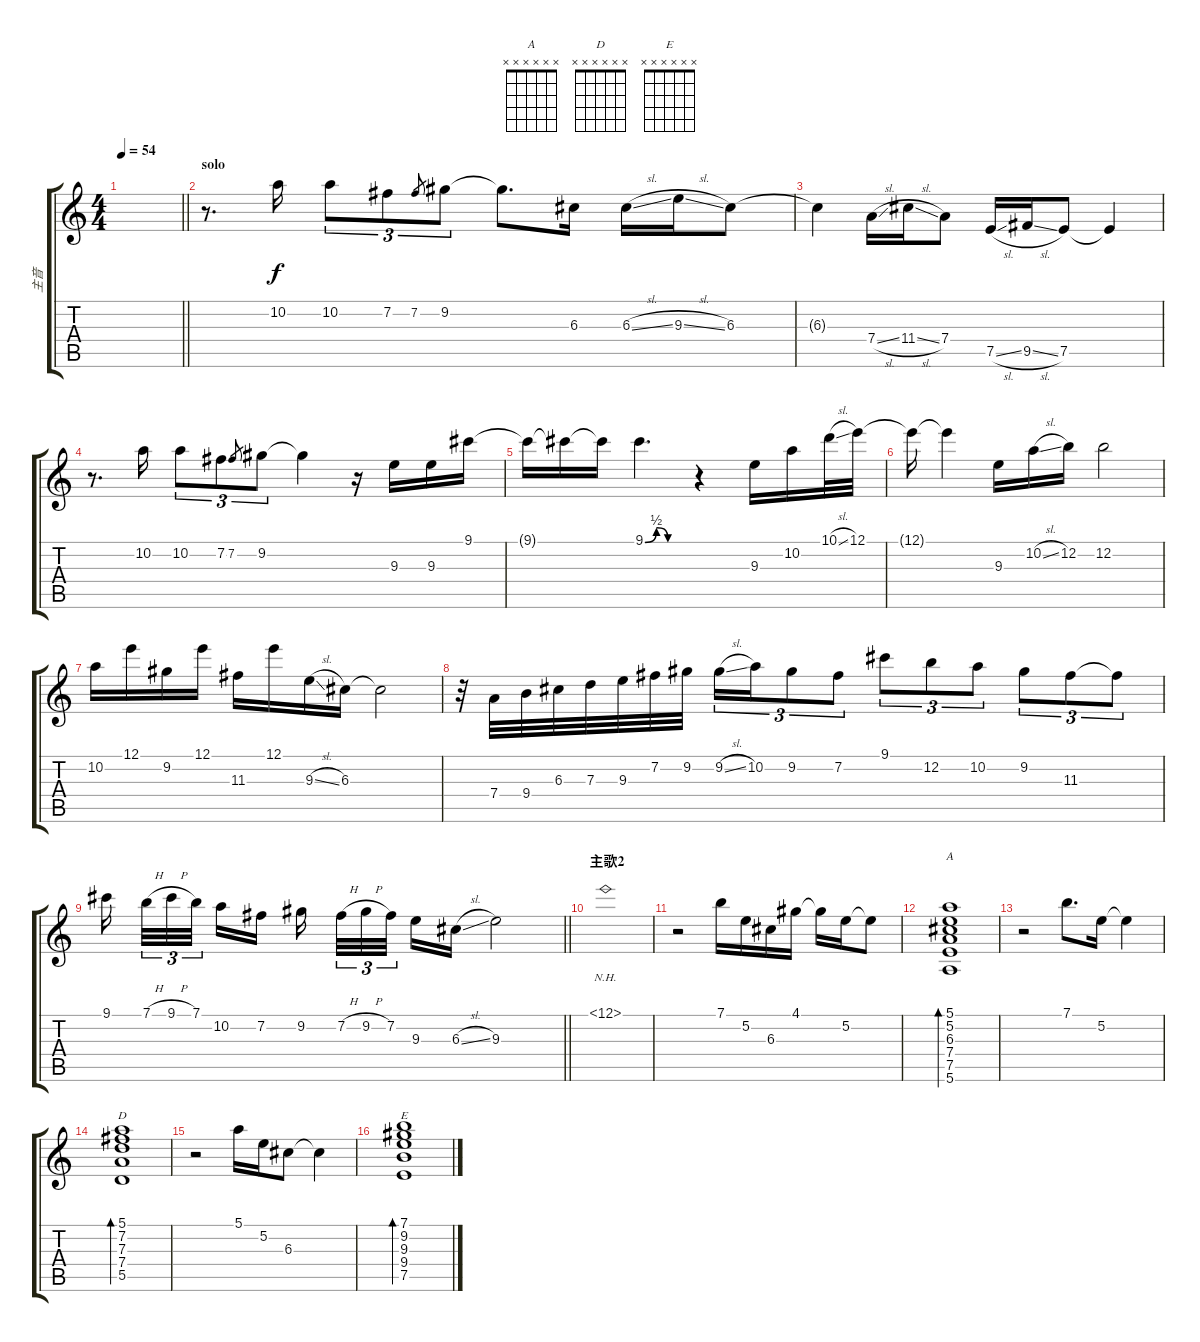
\track ("主音" "主音") {instrument acousticguitarsteel}
\staff {score tabs}
\tuning (E4 B3 G3 D3 A2 E2) {hide}
\chord ("A" x x x x x x)
\chord ("D" x x x x x x)
\chord ("E" x x x x x x)
\ts (4 4)
\tempo 54
\clef g2
\barLineRight lightlight
\ks c
|
\section ("" "solo")
r.8{d} 10.2.16 10.2.8{tu (3 2)} 7.2.8{tu (3 2)} 7.2.8{gr} 9.2.8{tu (3 2)} 9.2{t}.8{d} 6.3.16 6.3{sl}.16 9.3{sl}.16 6.3.8 |
6.3{t}.4 7.4{sl}.16 11.4{sl}.16 7.4.8 7.5{sl}.16 9.5{sl}.16 7.5.8 7.5{t}.4 |
r.8{d} 10.2.16 10.2.8{tu (3 2)} 7.2.8{tu (3 2)} 7.2.8{gr} 9.2.8{tu (3 2)} 9.2{t}.4 r.16 9.3.16 9.3.16 9.1.16 |
9.1{t}.16 9.1{t}.16 9.1{t}.16 9.1{be (custom 0 0 15 2 30 0 60 0)}.4{d} r.4 9.3.16 10.2.16 10.1{sl}.32 12.1.32 |
12.1{t}.16 12.1{t}.4 9.3.16 10.2{sl}.16 12.2.16 12.2.2 |
10.2.16 12.1.16 9.2.16 12.1.16 11.3.16 12.1.16 9.3{sl}.16 6.3.16 6.3{t}.2 |
r.32 7.4.32 9.4.32 6.3.32 7.3.32 9.3.32 7.2.32 9.2.32 9.2{sl}.16{tu (3 2)} 10.2.16{tu (3 2)} 9.2.8{tu (3 2)} 7.2.8{tu (3 2)} 9.1.8{tu (3 2)} 12.2.8{tu (3 2)} 10.2.8{tu (3 2)} 9.2.8{tu (3 2)} 11.3.8{tu (3 2)} 11.3{t}.8{tu (3 2)} |
\barLineRight lightlight
9.1.16{beam splitsecondary} 7.1{h}.32{tu (3 2)} 9.1{h}.32{tu (3 2)} 7.1.32{tu (3 2) beam splitsecondary} 10.2.16 7.2.16 9.2.16{beam splitsecondary} 7.2{h}.32{tu (3 2)} 9.2{h}.32{tu (3 2)} 7.2.32{tu (3 2) beam splitsecondary} 9.3.16 6.3{sl}.16 9.3.2 |
\section ("" "主歌2")
12.1{nh}.1 |
r.2 7.1.16 5.2.16 6.3.16 4.1.16 4.1{t}.16 5.2.16 5.2{t}.8 |
(5.1 5.2 6.3 7.4 7.5 5.6).1{bd 120 ch "A"} |
r.2 7.1.8{d} 5.2.16 5.2{t}.4 |
(5.1 7.2 7.3 7.4 5.5).1{bd 120 ch "D"} |
r.2 5.1.16 5.2.16 6.3.8 6.3{t}.4 |
(7.1 9.2 9.3 9.4 7.5).1{bd 120 ch "E"}
